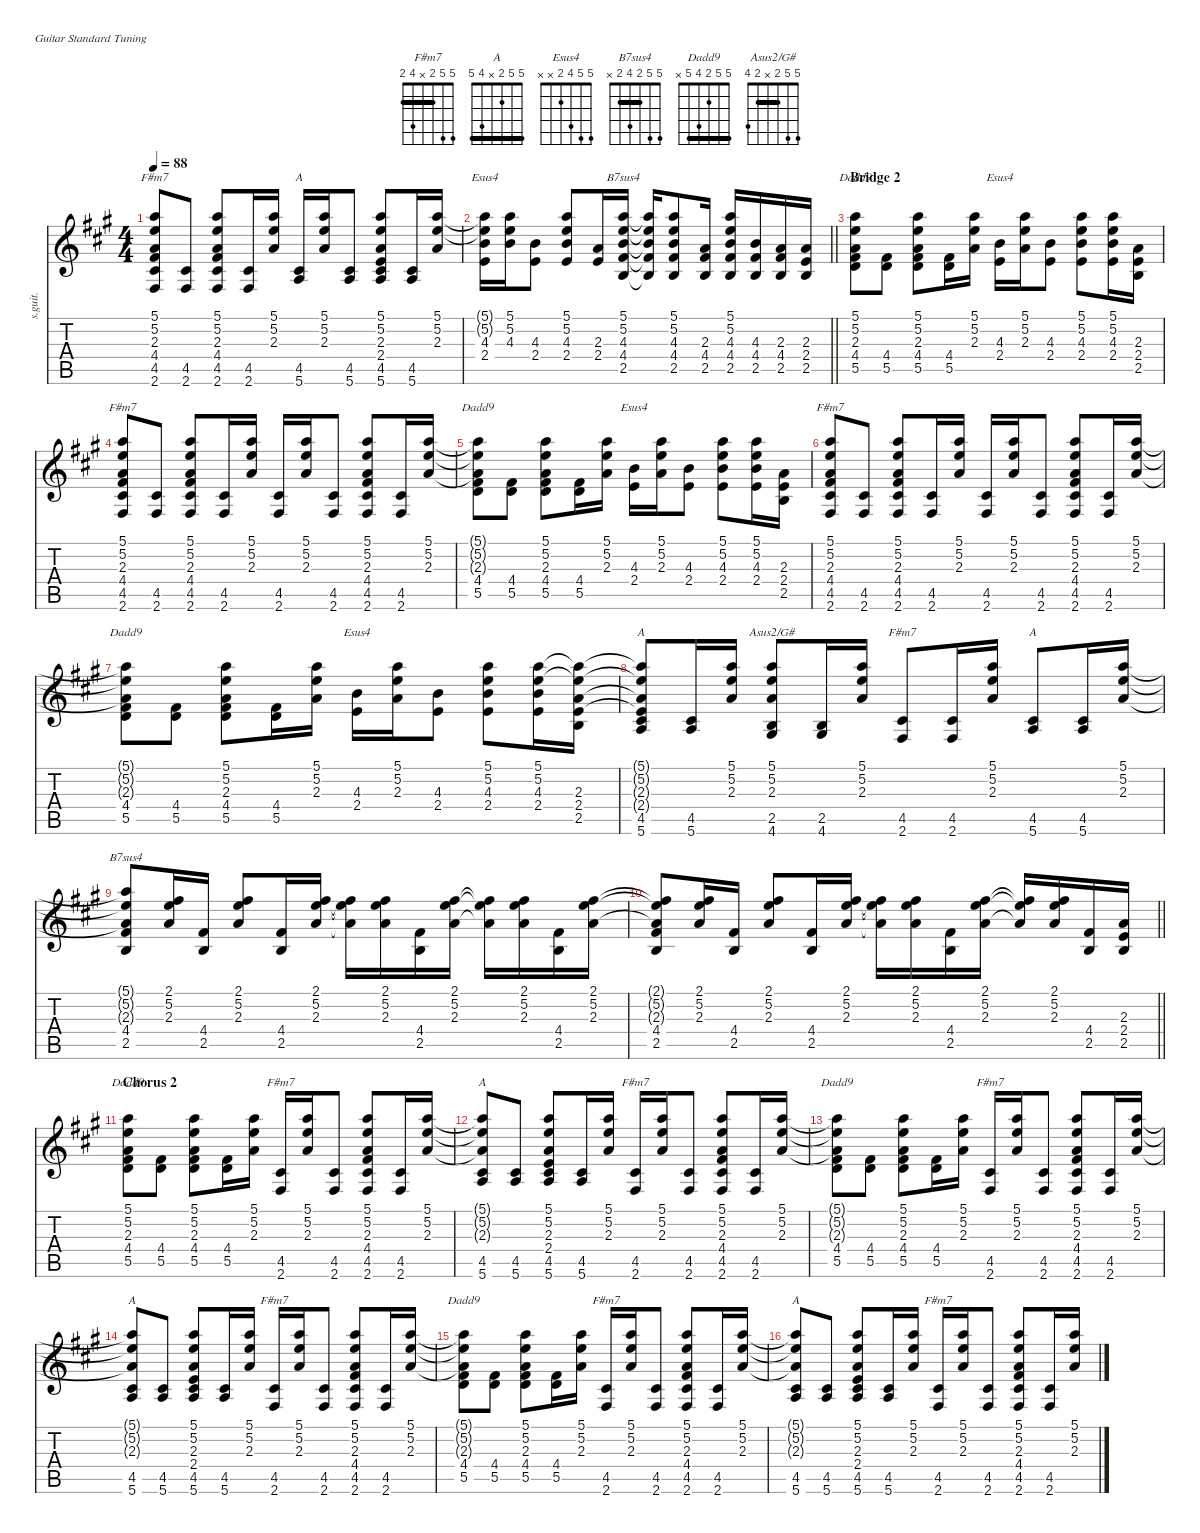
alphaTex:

\defaultSystemsLayout 4
\hideDynamics
\bracketExtendMode nobrackets
\otherSystemsTrackNameOrientation horizontal
\track ("Acoustic Rhythm Guitar" "s.guit.") {defaultSystemsLayout 4 instrument acousticguitarsteel}
\staff {score tabs}
\tuning (E4 B3 G3 D3 A2 E2)
\chord ("F#m7" 5 5 2 4 4 2) {showfingering false barre (2 5)}
\chord ("A" 5 5 2 2 4 5) {showfingering false barre (2 5)}
\chord ("Esus4" 5 5 4 2 x x) {showfingering false}
\chord ("B7sus4" 5 5 4 4 2 x) {showfingering false barre 4}
\chord ("A" 5 5 2 x 4 5) {showfingering false barre 5}
\chord ("Dadd9" 5 5 2 4 5 x) {showfingering false barre 5}
\chord ("Asus2/G#" 5 5 2 x 2 4) {showfingering false barre 2}
\chord ("F#m7" 5 5 2 x 4 2) {showfingering false barre 2}
\chord ("B7sus4" 5 5 2 4 2 x) {showfingering false barre 2}
\ts (4 4)
\tempo 88
\clef g2
\ks f#minor
(5.1{acc forcenatural} 5.2{acc forcenatural} 2.3{acc forcenatural} 4.4{acc #} 4.5{acc #} 2.6{acc #}).8{ch "F#m7" dy f beam Up} (4.5{acc #} 2.6{acc #}).8{beam Up} (5.1{acc forcenatural} 5.2{acc forcenatural} 2.3{acc forcenatural} 4.4{acc #} 4.5{acc #} 2.6{acc #}).8{beam Up} (4.5{acc #} 2.6{acc #}).16{beam Up} (5.1{acc forcenatural} 5.2{acc forcenatural} 2.3{acc forcenatural}).16{beam Up} (4.5{acc #} 5.6{acc forcenatural}).16{ch "A" beam Up} (5.1{acc forcenatural} 5.2{acc forcenatural} 2.3{acc forcenatural}).16{beam Up} (4.5{acc #} 5.6{acc forcenatural}).8{beam Up} (5.1{acc forcenatural} 5.2{acc forcenatural} 2.3{acc forcenatural} 2.4{acc forcenatural} 4.5{acc #} 5.6{acc forcenatural}).8{beam Up} (4.5{acc #} 5.6{acc forcenatural}).16{beam Up} (5.1{acc forcenatural} 5.2{acc forcenatural} 2.3{acc forcenatural}).16{beam Up} |
\barLineRight lightlight
(5.1{t acc forcenatural} 5.2{t acc forcenatural} 4.3{acc forcenatural} 2.4{acc forcenatural}).16{ch "Esus4" beam Down} (5.1{acc forcenatural} 5.2{acc forcenatural} 4.3{acc forcenatural}).16{beam Down} (4.3{acc forcenatural} 2.4{acc forcenatural}).8{beam Down} (5.1{acc forcenatural} 5.2{acc forcenatural} 4.3{acc forcenatural} 2.4{acc forcenatural}).8{beam Up} (2.3{acc forcenatural} 2.4{acc forcenatural}).16{beam Up} (5.1{acc forcenatural} 5.2{acc forcenatural} 4.3{acc forcenatural} 4.4{acc #} 2.5{acc forcenatural}).16{ch "B7sus4" beam Up} (5.1{t acc forcenatural} 5.2{t acc forcenatural} 4.3{t acc forcenatural} 4.4{t acc #} 2.5{t acc forcenatural}).16{beam Up} (5.1{acc forcenatural} 5.2{acc forcenatural} 4.3{acc forcenatural} 4.4{acc #} 2.5{acc forcenatural}).8{beam Up} (2.3{acc forcenatural} 4.4{acc #} 2.5{acc forcenatural}).16{beam Up} (5.1{acc forcenatural} 5.2{acc forcenatural} 4.3{acc forcenatural} 4.4{acc #} 2.5{acc forcenatural}).16{beam Up} (4.3{acc forcenatural} 4.4{acc #} 2.5{acc forcenatural}).16{beam Up} (2.3{acc forcenatural} 4.4{acc #} 2.5{acc forcenatural}).16{beam Up} (2.3{acc forcenatural} 2.4{acc forcenatural} 2.5{acc forcenatural}).16{beam Up} |
\section ("" "Bridge 2")
(5.1{acc forcenatural} 5.2{acc forcenatural} 2.3{acc forcenatural} 4.4{acc #} 5.5{acc forcenatural}).8{ch "Dadd9" beam Down} (4.4{acc #} 5.5{acc forcenatural}).8{beam Down} (5.1{acc forcenatural} 5.2{acc forcenatural} 2.3{acc forcenatural} 4.4{acc #} 5.5{acc forcenatural}).8{beam Down} (4.4{acc #} 5.5{acc forcenatural}).16{beam Down} (5.1{acc forcenatural} 5.2{acc forcenatural} 2.3{acc forcenatural}).16{beam Down} (4.3{acc forcenatural} 2.4{acc forcenatural}).16{ch "Esus4" beam Down} (5.1{acc forcenatural} 5.2{acc forcenatural} 2.3{acc forcenatural}).16{beam Down} (4.3{acc forcenatural} 2.4{acc forcenatural}).8{beam Down} (5.1{acc forcenatural} 5.2{acc forcenatural} 4.3{acc forcenatural} 2.4{acc forcenatural}).8{beam Down} (5.1{acc forcenatural} 5.2{acc forcenatural} 4.3{acc forcenatural} 2.4{acc forcenatural}).16{beam Down} (2.3{acc forcenatural} 2.4{acc forcenatural} 2.5{acc forcenatural}).16{beam Down} |
(5.1{acc forcenatural} 5.2{acc forcenatural} 2.3{acc forcenatural} 4.4{acc #} 4.5{acc #} 2.6{acc #}).8{ch "F#m7" beam Up} (4.5{acc #} 2.6{acc #}).8{beam Up} (5.1{acc forcenatural} 5.2{acc forcenatural} 2.3{acc forcenatural} 4.4{acc #} 4.5{acc #} 2.6{acc #}).8{beam Up} (4.5{acc #} 2.6{acc #}).16{beam Up} (5.1{acc forcenatural} 5.2{acc forcenatural} 2.3{acc forcenatural}).16{beam Up} (4.5{acc #} 2.6{acc #}).16{beam Up} (5.1{acc forcenatural} 5.2{acc forcenatural} 2.3{acc forcenatural}).16{beam Up} (4.5{acc #} 2.6{acc #}).8{beam Up} (5.1{acc forcenatural} 5.2{acc forcenatural} 2.3{acc forcenatural} 4.4{acc #} 4.5{acc #} 2.6{acc #}).8{beam Up} (4.5{acc #} 2.6{acc #}).16{beam Up} (5.1{acc forcenatural} 5.2{acc forcenatural} 2.3{acc forcenatural}).16{beam Up} |
(5.1{t acc forcenatural} 5.2{t acc forcenatural} 2.3{t acc forcenatural} 4.4{acc #} 5.5{acc forcenatural}).8{ch "Dadd9" beam Down} (4.4{acc #} 5.5{acc forcenatural}).8{beam Down} (5.1{acc forcenatural} 5.2{acc forcenatural} 2.3{acc forcenatural} 4.4{acc #} 5.5{acc forcenatural}).8{beam Down} (4.4{acc #} 5.5{acc forcenatural}).16{beam Down} (5.1{acc forcenatural} 5.2{acc forcenatural} 2.3{acc forcenatural}).16{beam Down} (4.3{acc forcenatural} 2.4{acc forcenatural}).16{ch "Esus4" beam Down} (5.1{acc forcenatural} 5.2{acc forcenatural} 2.3{acc forcenatural}).16{beam Down} (4.3{acc forcenatural} 2.4{acc forcenatural}).8{beam Down} (5.1{acc forcenatural} 5.2{acc forcenatural} 4.3{acc forcenatural} 2.4{acc forcenatural}).8{beam Down} (5.1{acc forcenatural} 5.2{acc forcenatural} 4.3{acc forcenatural} 2.4{acc forcenatural}).16{beam Down} (2.3{acc forcenatural} 2.4{acc forcenatural} 2.5{acc forcenatural}).16{beam Down} |
(5.1{acc forcenatural} 5.2{acc forcenatural} 2.3{acc forcenatural} 4.4{acc #} 4.5{acc #} 2.6{acc #}).8{ch "F#m7" beam Up} (4.5{acc #} 2.6{acc #}).8{beam Up} (5.1{acc forcenatural} 5.2{acc forcenatural} 2.3{acc forcenatural} 4.4{acc #} 4.5{acc #} 2.6{acc #}).8{beam Up} (4.5{acc #} 2.6{acc #}).16{beam Up} (5.1{acc forcenatural} 5.2{acc forcenatural} 2.3{acc forcenatural}).16{beam Up} (4.5{acc #} 2.6{acc #}).16{beam Up} (5.1{acc forcenatural} 5.2{acc forcenatural} 2.3{acc forcenatural}).16{beam Up} (4.5{acc #} 2.6{acc #}).8{beam Up} (5.1{acc forcenatural} 5.2{acc forcenatural} 2.3{acc forcenatural} 4.4{acc #} 4.5{acc #} 2.6{acc #}).8{beam Up} (4.5{acc #} 2.6{acc #}).16{beam Up} (5.1{acc forcenatural} 5.2{acc forcenatural} 2.3{acc forcenatural}).16{beam Up} |
(5.1{t acc forcenatural} 5.2{t acc forcenatural} 2.3{t acc forcenatural} 4.4{acc #} 5.5{acc forcenatural}).8{ch "Dadd9" beam Down} (4.4{acc #} 5.5{acc forcenatural}).8{beam Down} (5.1{acc forcenatural} 5.2{acc forcenatural} 2.3{acc forcenatural} 4.4{acc #} 5.5{acc forcenatural}).8{beam Down} (4.4{acc #} 5.5{acc forcenatural}).16{beam Down} (5.1{acc forcenatural} 5.2{acc forcenatural} 2.3{acc forcenatural}).16{beam Down} (4.3{acc forcenatural} 2.4{acc forcenatural}).16{ch "Esus4" beam Down} (5.1{acc forcenatural} 5.2{acc forcenatural} 2.3{acc forcenatural}).16{beam Down} (4.3{acc forcenatural} 2.4{acc forcenatural}).8{beam Down} (5.1{acc forcenatural} 5.2{acc forcenatural} 4.3{acc forcenatural} 2.4{acc forcenatural}).8{beam Down} (5.1{acc forcenatural} 5.2{acc forcenatural} 4.3{acc forcenatural} 2.4{acc forcenatural}).16{beam Down} (2.3{acc forcenatural} 2.4{acc forcenatural} 2.5{acc forcenatural} 5.1{t acc forcenatural} 5.2{t acc forcenatural}).16{beam Down} |
(5.1{t acc forcenatural} 5.2{t acc forcenatural} 2.3{t acc forcenatural} 2.4{t acc forcenatural} 4.5{acc #} 5.6{acc forcenatural}).8{ch "A" beam Up} (4.5{acc #} 5.6{acc forcenatural}).16{beam Up} (5.1{acc forcenatural} 5.2{acc forcenatural} 2.3{acc forcenatural}).16{beam Up} (2.5{acc forcenatural} 4.6{acc #} 2.3{acc forcenatural} 5.2{acc forcenatural} 5.1{acc forcenatural}).8{ch "Asus2/G#" beam Up} (2.5{acc forcenatural} 4.6{acc #}).16{beam Up} (5.1{acc forcenatural} 5.2{acc forcenatural} 2.3{acc forcenatural}).16{beam Up} (4.5{acc #} 2.6{acc #}).8{ch "F#m7" beam Up} (4.5{acc #} 2.6{acc #}).16{beam Up} (5.1{acc forcenatural} 5.2{acc forcenatural} 2.3{acc forcenatural}).16{beam Up} (4.5{acc #} 5.6{acc forcenatural}).8{ch "A" beam Up} (4.5{acc #} 5.6{acc forcenatural}).16{beam Up} (5.1{acc forcenatural} 5.2{acc forcenatural} 2.3{acc forcenatural}).16{beam Up} |
(5.1{t acc forcenatural} 5.2{t acc forcenatural} 2.3{t acc forcenatural} 4.4{acc #} 2.5{acc forcenatural}).8{ch "B7sus4" beam Up} (2.1{acc #} 5.2{acc forcenatural} 2.3{acc forcenatural}).16{beam Up} (4.4{acc #} 2.5{acc forcenatural}).16{beam Up} (2.1{acc #} 5.2{acc forcenatural} 2.3{acc forcenatural}).8{beam Up} (4.4{acc #} 2.5{acc forcenatural}).16{beam Up} (2.1{acc #} 5.2{acc forcenatural} 2.3{acc forcenatural}).16{beam Up} (2.1{t acc #} 5.2{t acc forcenatural} 2.3{t acc forcenatural}).16{beam Down} (2.1{acc #} 5.2{acc forcenatural} 2.3{acc forcenatural}).16{beam Down} (4.4{acc #} 2.5{acc forcenatural}).16{beam Down} (2.1{acc #} 5.2{acc forcenatural} 2.3{acc forcenatural}).16{beam Down} (2.1{t acc #} 5.2{t acc forcenatural} 2.3{t acc forcenatural}).16{beam Down} (2.1{acc #} 5.2{acc forcenatural} 2.3{acc forcenatural}).16{beam Down} (4.4{acc #} 2.5{acc forcenatural}).16{beam Down} (2.1{acc #} 5.2{acc forcenatural} 2.3{acc forcenatural}).16{beam Down} |
\barLineRight lightlight
(2.1{t acc #} 5.2{t acc forcenatural} 2.3{t acc forcenatural} 4.4{acc #} 2.5{acc forcenatural}).8{beam Up} (2.1{acc #} 5.2{acc forcenatural} 2.3{acc forcenatural}).16{beam Up} (4.4{acc #} 2.5{acc forcenatural}).16{beam Up} (2.1{acc #} 5.2{acc forcenatural} 2.3{acc forcenatural}).8{beam Up} (4.4{acc #} 2.5{acc forcenatural}).16{beam Up} (2.1{acc #} 5.2{acc forcenatural} 2.3{acc forcenatural}).16{beam Up} (2.1{t acc #} 5.2{t acc forcenatural} 2.3{t acc forcenatural}).16{beam Down} (2.1{acc #} 5.2{acc forcenatural} 2.3{acc forcenatural}).16{beam Down} (4.4{acc #} 2.5{acc forcenatural}).16{beam Down} (2.1{acc #} 5.2{acc forcenatural} 2.3{acc forcenatural}).16{beam Down} (2.1{t acc #} 5.2{t acc forcenatural} 2.3{t acc forcenatural}).16{beam Up} (2.1{acc #} 5.2{acc forcenatural} 2.3{acc forcenatural}).16{beam Up} (4.4{acc #} 2.5{acc forcenatural}).16{beam Up} (2.3{acc forcenatural} 2.4{acc forcenatural} 2.5{acc forcenatural}).16{beam Up} |
\section ("" "Chorus 2")
(5.1{acc forcenatural} 5.2{acc forcenatural} 2.3{acc forcenatural} 4.4{acc #} 5.5{acc forcenatural}).8{ch "Dadd9" beam Down} (4.4{acc #} 5.5{acc forcenatural}).8{beam Down} (5.1{acc forcenatural} 5.2{acc forcenatural} 2.3{acc forcenatural} 4.4{acc #} 5.5{acc forcenatural}).8{beam Down} (4.4{acc #} 5.5{acc forcenatural}).16{beam Down} (5.1{acc forcenatural} 5.2{acc forcenatural} 2.3{acc forcenatural}).16{beam Down} (4.5{acc #} 2.6{acc #}).16{ch "F#m7" beam Up} (5.1{acc forcenatural} 5.2{acc forcenatural} 2.3{acc forcenatural}).16{beam Up} (4.5{acc #} 2.6{acc #}).8{beam Up} (5.1{acc forcenatural} 5.2{acc forcenatural} 2.3{acc forcenatural} 4.4{acc #} 4.5{acc #} 2.6{acc #}).8{beam Up} (4.5{acc #} 2.6{acc #}).16{beam Up} (5.1{acc forcenatural} 5.2{acc forcenatural} 2.3{acc forcenatural}).16{beam Up} |
(5.1{t acc forcenatural} 5.2{t acc forcenatural} 2.3{t acc forcenatural} 4.5{acc #} 5.6{acc forcenatural}).8{ch "A" beam Up} (4.5{acc #} 5.6{acc forcenatural}).8{beam Up} (5.1{acc forcenatural} 5.2{acc forcenatural} 2.3{acc forcenatural} 2.4{acc forcenatural} 4.5{acc #} 5.6{acc forcenatural}).8{beam Up} (4.5{acc #} 5.6{acc forcenatural}).16{beam Up} (5.1{acc forcenatural} 5.2{acc forcenatural} 2.3{acc forcenatural}).16{beam Up} (4.5{acc #} 2.6{acc #}).16{ch "F#m7" beam Up} (5.1{acc forcenatural} 5.2{acc forcenatural} 2.3{acc forcenatural}).16{beam Up} (4.5{acc #} 2.6{acc #}).8{beam Up} (5.1{acc forcenatural} 5.2{acc forcenatural} 2.3{acc forcenatural} 4.4{acc #} 4.5{acc #} 2.6{acc #}).8{beam Up} (4.5{acc #} 2.6{acc #}).16{beam Up} (5.1{acc forcenatural} 5.2{acc forcenatural} 2.3{acc forcenatural}).16{beam Up} |
(5.1{t acc forcenatural} 5.2{t acc forcenatural} 2.3{t acc forcenatural} 4.4{acc #} 5.5{acc forcenatural}).8{ch "Dadd9" beam Down} (4.4{acc #} 5.5{acc forcenatural}).8{beam Down} (5.1{acc forcenatural} 5.2{acc forcenatural} 2.3{acc forcenatural} 4.4{acc #} 5.5{acc forcenatural}).8{beam Down} (4.4{acc #} 5.5{acc forcenatural}).16{beam Down} (5.1{acc forcenatural} 5.2{acc forcenatural} 2.3{acc forcenatural}).16{beam Down} (4.5{acc #} 2.6{acc #}).16{ch "F#m7" beam Up} (5.1{acc forcenatural} 5.2{acc forcenatural} 2.3{acc forcenatural}).16{beam Up} (4.5{acc #} 2.6{acc #}).8{beam Up} (5.1{acc forcenatural} 5.2{acc forcenatural} 2.3{acc forcenatural} 4.4{acc #} 4.5{acc #} 2.6{acc #}).8{beam Up} (4.5{acc #} 2.6{acc #}).16{beam Up} (5.1{acc forcenatural} 5.2{acc forcenatural} 2.3{acc forcenatural}).16{beam Up} |
(5.1{t acc forcenatural} 5.2{t acc forcenatural} 2.3{t acc forcenatural} 4.5{acc #} 5.6{acc forcenatural}).8{ch "A" beam Up} (4.5{acc #} 5.6{acc forcenatural}).8{beam Up} (5.1{acc forcenatural} 5.2{acc forcenatural} 2.3{acc forcenatural} 2.4{acc forcenatural} 4.5{acc #} 5.6{acc forcenatural}).8{beam Up} (4.5{acc #} 5.6{acc forcenatural}).16{beam Up} (5.1{acc forcenatural} 5.2{acc forcenatural} 2.3{acc forcenatural}).16{beam Up} (4.5{acc #} 2.6{acc #}).16{ch "F#m7" beam Up} (5.1{acc forcenatural} 5.2{acc forcenatural} 2.3{acc forcenatural}).16{beam Up} (4.5{acc #} 2.6{acc #}).8{beam Up} (5.1{acc forcenatural} 5.2{acc forcenatural} 2.3{acc forcenatural} 4.4{acc #} 4.5{acc #} 2.6{acc #}).8{beam Up} (4.5{acc #} 2.6{acc #}).16{beam Up} (5.1{acc forcenatural} 5.2{acc forcenatural} 2.3{acc forcenatural}).16{beam Up} |
(5.1{t acc forcenatural} 5.2{t acc forcenatural} 2.3{t acc forcenatural} 4.4{acc #} 5.5{acc forcenatural}).8{ch "Dadd9" beam Down} (4.4{acc #} 5.5{acc forcenatural}).8{beam Down} (5.1{acc forcenatural} 5.2{acc forcenatural} 2.3{acc forcenatural} 4.4{acc #} 5.5{acc forcenatural}).8{beam Down} (4.4{acc #} 5.5{acc forcenatural}).16{beam Down} (5.1{acc forcenatural} 5.2{acc forcenatural} 2.3{acc forcenatural}).16{beam Down} (4.5{acc #} 2.6{acc #}).16{ch "F#m7" beam Up} (5.1{acc forcenatural} 5.2{acc forcenatural} 2.3{acc forcenatural}).16{beam Up} (4.5{acc #} 2.6{acc #}).8{beam Up} (5.1{acc forcenatural} 5.2{acc forcenatural} 2.3{acc forcenatural} 4.4{acc #} 4.5{acc #} 2.6{acc #}).8{beam Up} (4.5{acc #} 2.6{acc #}).16{beam Up} (5.1{acc forcenatural} 5.2{acc forcenatural} 2.3{acc forcenatural}).16{beam Up} |
(5.1{t acc forcenatural} 5.2{t acc forcenatural} 2.3{t acc forcenatural} 4.5{acc #} 5.6{acc forcenatural}).8{ch "A" beam Up} (4.5{acc #} 5.6{acc forcenatural}).8{beam Up} (5.1{acc forcenatural} 5.2{acc forcenatural} 2.3{acc forcenatural} 2.4{acc forcenatural} 4.5{acc #} 5.6{acc forcenatural}).8{beam Up} (4.5{acc #} 5.6{acc forcenatural}).16{beam Up} (5.1{acc forcenatural} 5.2{acc forcenatural} 2.3{acc forcenatural}).16{beam Up} (4.5{acc #} 2.6{acc #}).16{ch "F#m7" beam Up} (5.1{acc forcenatural} 5.2{acc forcenatural} 2.3{acc forcenatural}).16{beam Up} (4.5{acc #} 2.6{acc #}).8{beam Up} (5.1{acc forcenatural} 5.2{acc forcenatural} 2.3{acc forcenatural} 4.4{acc #} 4.5{acc #} 2.6{acc #}).8{beam Up} (4.5{acc #} 2.6{acc #}).16{beam Up} (5.1{acc forcenatural} 5.2{acc forcenatural} 2.3{acc forcenatural}).16{beam Up}
